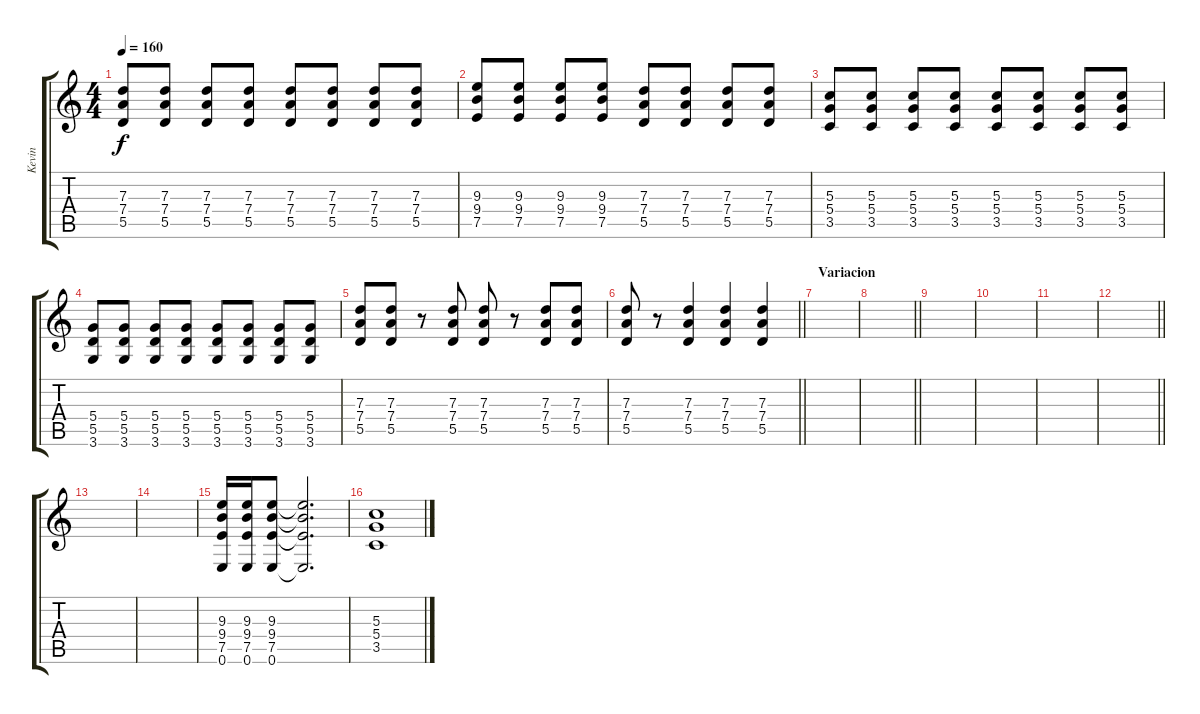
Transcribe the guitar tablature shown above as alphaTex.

\track ("Kevin" "Kevin") {instrument overdrivenguitar}
\staff {score tabs}
\tuning (E4 B3 G3 D3 A2 E2) {hide}
\ts (4 4)
\tempo 160
\clef g2
\ks c
(7.3 7.4 5.5).8{dy f} (7.3 7.4 5.5).8 (7.3 7.4 5.5).8 (7.3 7.4 5.5).8 (7.3 7.4 5.5).8 (7.3 7.4 5.5).8 (7.3 7.4 5.5).8 (7.3 7.4 5.5).8 |
(9.3 9.4 7.5).8 (9.3 9.4 7.5).8 (9.3 9.4 7.5).8 (9.3 9.4 7.5).8 (7.3 7.4 5.5).8 (7.3 7.4 5.5).8 (7.3 7.4 5.5).8 (7.3 7.4 5.5).8 |
(5.3 5.4 3.5).8 (5.3 5.4 3.5).8 (5.3 5.4 3.5).8 (5.3 5.4 3.5).8 (5.3 5.4 3.5).8 (5.3 5.4 3.5).8 (5.3 5.4 3.5).8 (5.3 5.4 3.5).8 |
(5.4 5.5 3.6).8 (5.4 5.5 3.6).8 (5.4 5.5 3.6).8 (5.4 5.5 3.6).8 (5.4 5.5 3.6).8 (5.4 5.5 3.6).8 (5.4 5.5 3.6).8 (5.4 5.5 3.6).8 |
(7.3 7.4 5.5).8 (7.3 7.4 5.5).8 r.8 (7.3 7.4 5.5).8 (7.3 7.4 5.5).8 r.8 (7.3 7.4 5.5).8 (7.3 7.4 5.5).8 |
\barLineRight lightlight
(7.3 7.4 5.5).8 r.8 (7.3 7.4 5.5).4 (7.3 7.4 5.5).4 (7.3 7.4 5.5).4 |
\section ("" "Variacion")
|
\barLineRight lightlight
|
|
|
|
\barLineRight lightlight
|
|
|
(9.3 9.4 7.5 0.6).16 (9.3 9.4 7.5 0.6).16 (9.3 9.4 7.5 0.6).8 (9.3{t} 9.4{t} 7.5{t} 0.6{t}).2{d} |
(5.3 5.4 3.5).1
